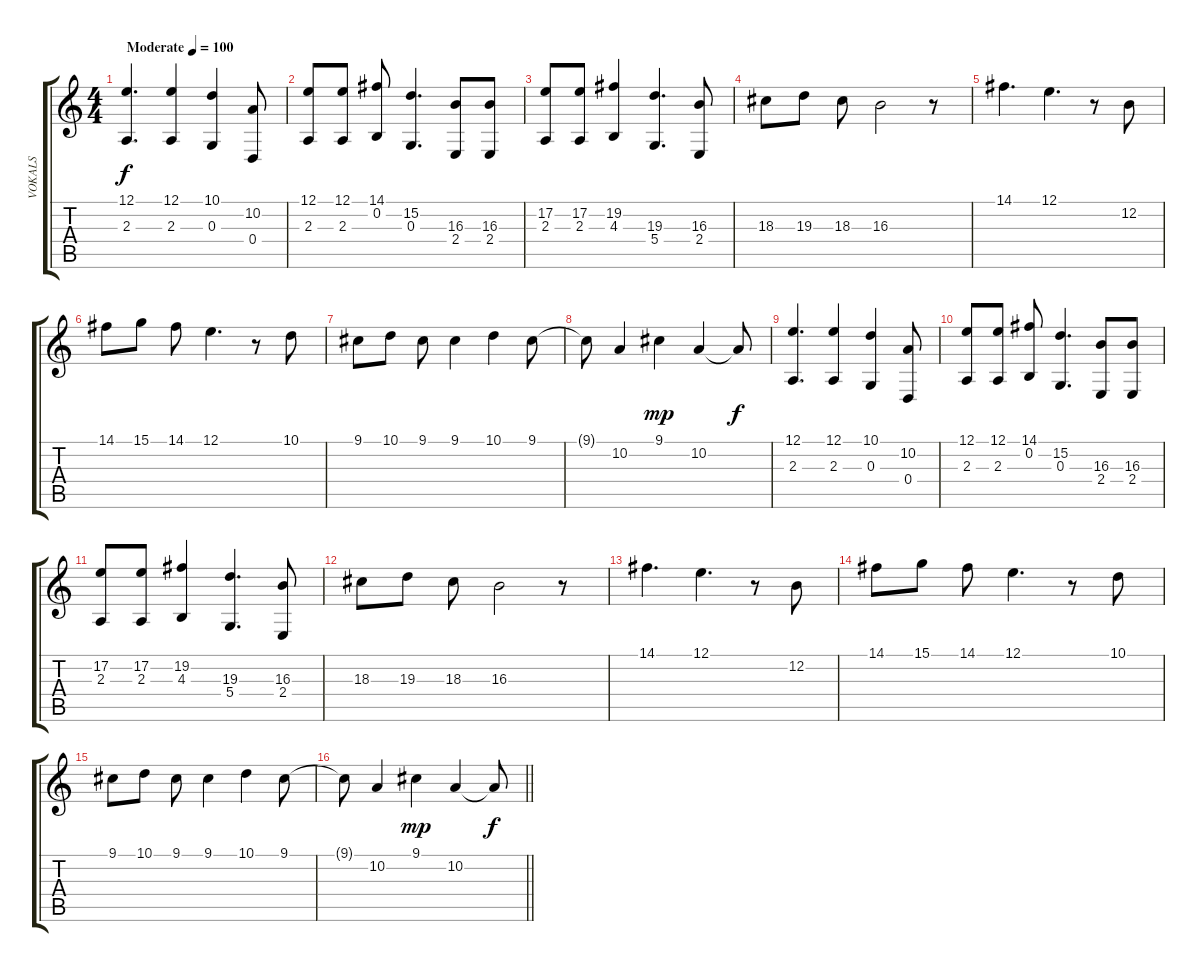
\track ("VOKALS" "VOKALS") {instrument lead2sawtooth}
\staff {score tabs}
\tuning (E4 B3 G3 D3 A2 E2) {hide}
\ts (4 4)
\tempo (100 "Moderate")
\clef g2
\ks c
(12.1 2.3).4{d dy f instrument lead2sawtooth} (12.1 2.3).4 (10.1 0.3).4 (10.2 0.4).8 |
(12.1 2.3).8 (12.1 2.3).8 (14.1 0.2).8 (15.2 0.3).4{d} (16.3 2.4).8 (16.3 2.4).8 |
(17.2 2.3).8 (17.2 2.3).8 (19.2 4.3).4 (19.3 5.4).4{d} (16.3 2.4).8 |
18.3.8 19.3.8 18.3.8 16.3.2 r.8 |
14.1.4{d} 12.1.4{d} r.8 12.2.8 |
14.1.8 15.1.8 14.1.8 12.1.4{d} r.8 10.1.8 |
9.1.8 10.1.8 9.1.8 9.1.4 10.1.4 9.1.8 |
9.1{t}.8 10.2.4 9.1.4{dy mp} 10.2.4 10.2{t}.8{dy f} |
(12.1 2.3).4{d} (12.1 2.3).4 (10.1 0.3).4 (10.2 0.4).8 |
(12.1 2.3).8 (12.1 2.3).8 (14.1 0.2).8 (15.2 0.3).4{d} (16.3 2.4).8 (16.3 2.4).8 |
(17.2 2.3).8 (17.2 2.3).8 (19.2 4.3).4 (19.3 5.4).4{d} (16.3 2.4).8 |
18.3.8 19.3.8 18.3.8 16.3.2 r.8 |
14.1.4{d} 12.1.4{d} r.8 12.2.8 |
14.1.8 15.1.8 14.1.8 12.1.4{d} r.8 10.1.8 |
9.1.8 10.1.8 9.1.8 9.1.4 10.1.4 9.1.8 |
\barLineRight lightlight
9.1{t}.8 10.2.4 9.1.4{dy mp} 10.2.4 10.2{t}.8{dy f}
